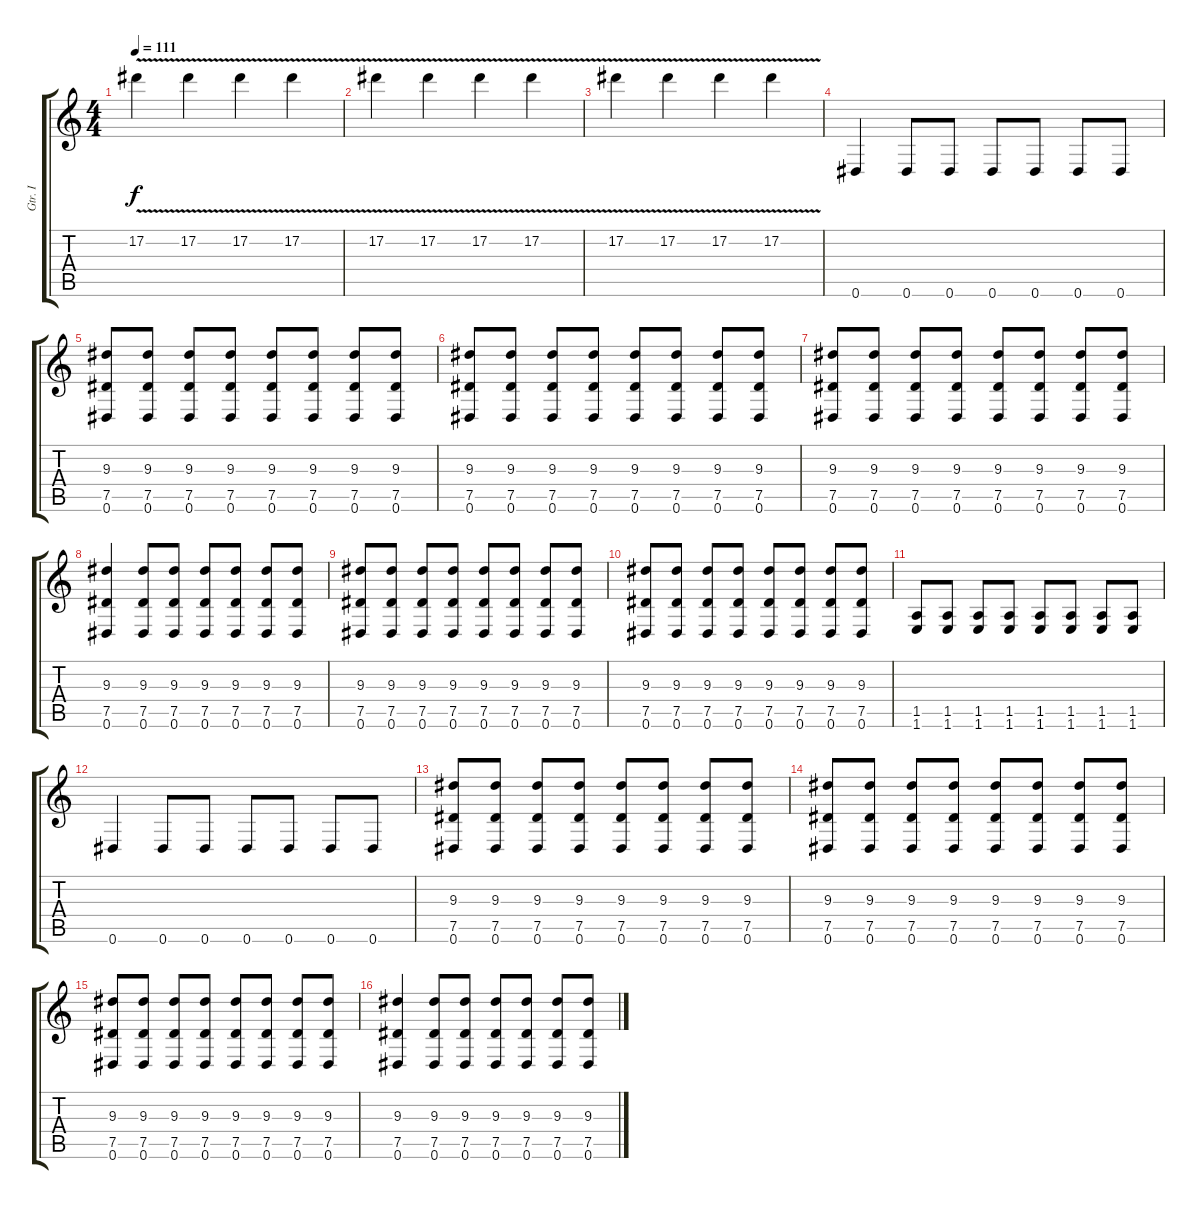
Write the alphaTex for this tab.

\track ("Gtr. I" "Gtr. I") {instrument distortionguitar}
\staff {score tabs}
\tuning (Eb4 Bb3 Gb3 Db3 Ab2 Eb2) {hide}
\ts (4 4)
\tempo 111
\clef g2
\ks c
17.2{v}.4{dy f} 17.2{v}.4 17.2{v}.4 17.2{v}.4 |
17.2{v}.4 17.2{v}.4 17.2{v}.4 17.2{v}.4 |
17.2{v}.4 17.2{v}.4 17.2{v}.4 17.2{v}.4 |
0.6.4 0.6.8 0.6.8 0.6.8 0.6.8 0.6.8 0.6.8 |
(9.3 7.5 0.6).8 (9.3 7.5 0.6).8 (9.3 7.5 0.6).8 (9.3 7.5 0.6).8 (9.3 7.5 0.6).8 (9.3 7.5 0.6).8 (9.3 7.5 0.6).8 (9.3 7.5 0.6).8 |
(9.3 7.5 0.6).8 (9.3 7.5 0.6).8 (9.3 7.5 0.6).8 (9.3 7.5 0.6).8 (9.3 7.5 0.6).8 (9.3 7.5 0.6).8 (9.3 7.5 0.6).8 (9.3 7.5 0.6).8 |
(9.3 7.5 0.6).8 (9.3 7.5 0.6).8 (9.3 7.5 0.6).8 (9.3 7.5 0.6).8 (9.3 7.5 0.6).8 (9.3 7.5 0.6).8 (9.3 7.5 0.6).8 (9.3 7.5 0.6).8 |
(9.3 7.5 0.6).4 (9.3 7.5 0.6).8 (9.3 7.5 0.6).8 (9.3 7.5 0.6).8 (9.3 7.5 0.6).8 (9.3 7.5 0.6).8 (9.3 7.5 0.6).8 |
(9.3 7.5 0.6).8 (9.3 7.5 0.6).8 (9.3 7.5 0.6).8 (9.3 7.5 0.6).8 (9.3 7.5 0.6).8 (9.3 7.5 0.6).8 (9.3 7.5 0.6).8 (9.3 7.5 0.6).8 |
(9.3 7.5 0.6).8 (9.3 7.5 0.6).8 (9.3 7.5 0.6).8 (9.3 7.5 0.6).8 (9.3 7.5 0.6).8 (9.3 7.5 0.6).8 (9.3 7.5 0.6).8 (9.3 7.5 0.6).8 |
(1.5 1.6).8 (1.5 1.6).8 (1.5 1.6).8 (1.5 1.6).8 (1.5 1.6).8 (1.5 1.6).8 (1.5 1.6).8 (1.5 1.6).8 |
0.6.4 0.6.8 0.6.8 0.6.8 0.6.8 0.6.8 0.6.8 |
(9.3 7.5 0.6).8 (9.3 7.5 0.6).8 (9.3 7.5 0.6).8 (9.3 7.5 0.6).8 (9.3 7.5 0.6).8 (9.3 7.5 0.6).8 (9.3 7.5 0.6).8 (9.3 7.5 0.6).8 |
(9.3 7.5 0.6).8 (9.3 7.5 0.6).8 (9.3 7.5 0.6).8 (9.3 7.5 0.6).8 (9.3 7.5 0.6).8 (9.3 7.5 0.6).8 (9.3 7.5 0.6).8 (9.3 7.5 0.6).8 |
(9.3 7.5 0.6).8 (9.3 7.5 0.6).8 (9.3 7.5 0.6).8 (9.3 7.5 0.6).8 (9.3 7.5 0.6).8 (9.3 7.5 0.6).8 (9.3 7.5 0.6).8 (9.3 7.5 0.6).8 |
(9.3 7.5 0.6).4 (9.3 7.5 0.6).8 (9.3 7.5 0.6).8 (9.3 7.5 0.6).8 (9.3 7.5 0.6).8 (9.3 7.5 0.6).8 (9.3 7.5 0.6).8
